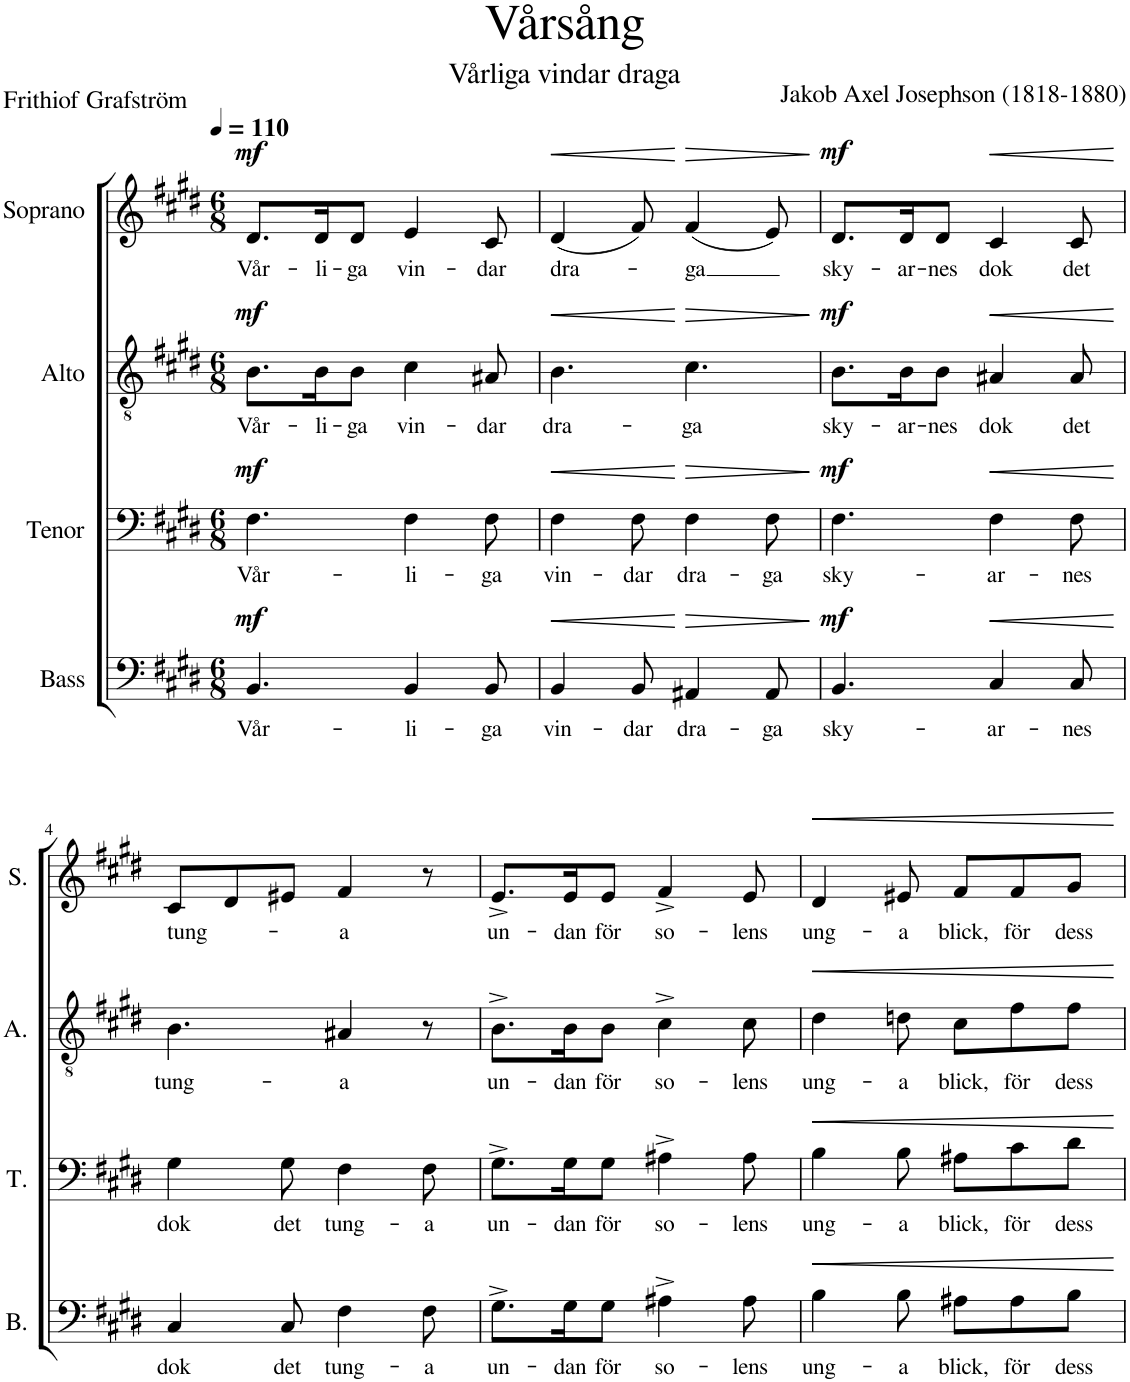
**kern	**text	**dynam	**kern	**text	**dynam	**kern	**text	**dynam	**kern	**text	**dynam
*part4	*part4	*part4	*part3	*part3	*part3	*part2	*part2	*part2	*part1	*part1	*part1
*staff4	*staff4	*staff4	*staff3	*staff3	*staff3	*staff2	*staff2	*staff2	*staff1	*staff1	*staff1
*I"Bass	*	*	*I"Tenor	*	*	*I"Alto	*	*	*I"Soprano	*	*
*I'B.	*	*	*I'T.	*	*	*I'A.	*	*	*I'S.	*	*
*clefF4	*	*	*clefF4	*	*	*clefGv2	*	*	*clefG2	*	*
*k[f#c#g#d#]	*	*	*k[f#c#g#d#]	*	*	*k[f#c#g#d#]	*	*	*k[f#c#g#d#]	*	*
*M6/8	*	*	*M6/8	*	*	*M6/8	*	*	*M6/8	*	*
*MM110	*	*	*MM110	*	*	*MM110	*	*	*MM110	*	*
=1	=1	=1	=1	=1	=1	=1	=1	=1	=1	=1	=1
!	!LO:LY:b	!LO:DY:a	!	!LO:LY:b	!LO:DY:a	!	!LO:LY:b	!LO:DY:a	!	!LO:LY:b	!LO:DY:a
4.BB/	Vår-	mf	4.F#\	Vår-	mf	8.B\L	Vår-	mf	8.d#/L	Vår-	mf
!	!	!	!	!	!	!	!LO:LY:b	!	!	!LO:LY:b	!
.	.	.	.	.	.	16B\K	-li-	.	16d#/K	-li-	.
!	!	!	!	!	!	!	!LO:LY:b	!	!	!LO:LY:b	!
.	.	.	.	.	.	8B\J	-ga	.	8d#/J	-ga	.
!	!LO:LY:b	!	!	!LO:LY:b	!	!	!LO:LY:b	!	!	!LO:LY:b	!
4BB/	-li-	.	4F#\	-li-	.	4c#\	vin-	.	4e/	vin-	.
!	!LO:LY:b	!	!	!LO:LY:b	!	!	!LO:LY:b	!	!	!LO:LY:b	!
8BB/	-ga	.	8F#\	-ga	.	8A#X/	-dar	.	8c#/	-dar	.
=2	=2	=2	=2	=2	=2	=2	=2	=2	=2	=2	=2
!	!LO:LY:b	!LO:HP:b	!	!LO:LY:b	!LO:HP:b	!	!LO:LY:b	!LO:HP:b	!	!LO:LY:b	!LO:HP:b
4BB/	vin-	<	4F#\	vin-	<	4.B\	dra-	<	(4d#/	dra-	<
!	!LO:LY:b	!	!	!LO:LY:b	!	!	!	!	!	!	!
8BB/	-dar	.	8F#\	-dar	.	.	.	.	8f#/)	.	.
!	!LO:LY:b	!LO:HP:n=1:b	!	!LO:LY:b	!LO:HP:n=1:b	!	!LO:LY:b	!LO:HP:n=1:b	!	!LO:LY:b	!LO:HP:n=1:b
4AA#X/	dra-	[ >	4F#\	dra-	[ >	4.c#\	-ga	[ >	(4f#/	-ga	[ >
!	!LO:LY:b	!	!	!LO:LY:b	!	!	!	!	!	!	!
8AA#/	-ga	.	8F#\	-ga	.	.	.	.	8e/)	.	.
.	.	]	.	.	]	.	.	]	.	.	]
=3	=3	=3	=3	=3	=3	=3	=3	=3	=3	=3	=3
!	!LO:LY:b	!LO:DY:a	!	!LO:LY:b	!LO:DY:a	!	!LO:LY:b	!LO:DY:a	!	!LO:LY:b	!LO:DY:a
4.BB/	sky-	mf	4.F#\	sky-	mf	8.B\L	sky-	mf	8.d#/L	sky-	mf
!	!	!	!	!	!	!	!LO:LY:b	!	!	!LO:LY:b	!
.	.	.	.	.	.	16B\K	-ar-	.	16d#/K	-ar-	.
!	!	!	!	!	!	!	!LO:LY:b	!	!	!LO:LY:b	!
.	.	.	.	.	.	8B\J	-nes	.	8d#/J	-nes	.
!	!LO:LY:b	!LO:HP:b	!	!LO:LY:b	!LO:HP:b	!	!LO:LY:b	!LO:HP:b	!	!LO:LY:b	!LO:HP:b
4C#/	-ar-	<	4F#\	-ar-	<	4A#X/	dok	<	4c#/	dok	<
!	!LO:LY:b	!	!	!LO:LY:b	!	!	!LO:LY:b	!	!	!LO:LY:b	!
8C#/	-nes	.	8F#\	-nes	.	8A#/	det	.	8c#/	det	.
.	.	[	.	.	[	.	.	[	.	.	[
!!LO:LB:g=z
=4	=4	=4	=4	=4	=4	=4	=4	=4	=4	=4	=4
!	!LO:LY:b	!	!	!LO:LY:b	!	!	!LO:LY:b	!	!	!LO:LY:b	!
4C#/	dok	.	4G#\	dok	.	4.B\	tung-	.	8c#/L	tung-	.
.	.	.	.	.	.	.	.	.	8d#/	.	.
!	!LO:LY:b	!	!	!LO:LY:b	!	!	!	!	!	!	!
8C#/	det	.	8G#\	det	.	.	.	.	8e#X/J	.	.
!	!LO:LY:b	!	!	!LO:LY:b	!	!	!LO:LY:b	!	!	!LO:LY:b	!
4F#\	tung-	.	4F#\	tung-	.	4A#X/	-a	.	4f#/	-a	.
!	!LO:LY:b	!	!	!LO:LY:b	!	!	!	!	!	!	!
8F#\	-a	.	8F#\	-a	.	8r	.	.	8r	.	.
=5	=5	=5	=5	=5	=5	=5	=5	=5	=5	=5	=5
!	!LO:LY:b	!	!	!LO:LY:b	!	!	!LO:LY:b	!	!	!LO:LY:b	!
8.G#^\L	un-	.	8.G#^\L	un-	.	8.B^\L	un-	.	8.e^/L	un-	.
!	!LO:LY:b	!	!	!LO:LY:b	!	!	!LO:LY:b	!	!	!LO:LY:b	!
16G#\K	-dan	.	16G#\K	-dan	.	16B\K	-dan	.	16e/K	-dan	.
!	!LO:LY:b	!	!	!LO:LY:b	!	!	!LO:LY:b	!	!	!LO:LY:b	!
8G#\J	för	.	8G#\J	för	.	8B\J	för	.	8e/J	för	.
!	!LO:LY:b	!	!	!LO:LY:b	!	!	!LO:LY:b	!	!	!LO:LY:b	!
4A#X^\	so-	.	4A#X^\	so-	.	4c#^\	so-	.	4f#^/	so-	.
!	!LO:LY:b	!	!	!LO:LY:b	!	!	!LO:LY:b	!	!	!LO:LY:b	!
8A#\	-lens	.	8A#\	-lens	.	8c#\	-lens	.	8e/	-lens	.
=6	=6	=6	=6	=6	=6	=6	=6	=6	=6	=6	=6
!	!LO:LY:b	!LO:HP:b	!	!LO:LY:b	!LO:HP:b	!	!LO:LY:b	!LO:HP:b	!	!LO:LY:b	!LO:HP:b
4B\	ung-	<	4B\	ung-	<	4d#\	ung-	<	4d#/	ung-	<
!	!LO:LY:b	!	!	!LO:LY:b	!	!	!LO:LY:b	!	!	!LO:LY:b	!
8B\	-a	.	8B\	-a	.	8dn\	-a	.	8e#X/	-a	.
!	!LO:LY:b	!	!	!LO:LY:b	!	!	!LO:LY:b	!	!	!LO:LY:b	!
8A#X\L	blick,	.	8A#X\L	blick,	.	8c#\L	blick,	.	8f#/L	blick,	.
!	!LO:LY:b	!	!	!LO:LY:b	!	!	!LO:LY:b	!	!	!LO:LY:b	!
8A#\	för	.	8c#\	för	.	8f#\	för	.	8f#/	för	.
!	!LO:LY:b	!	!	!LO:LY:b	!	!	!LO:LY:b	!	!	!LO:LY:b	!
8B\J	dess	.	8d#\J	dess	.	8f#\J	dess	.	8g#/J	dess	.
.	.	[	.	.	[	.	.	[	.	.	[
=	=	=	=	=	=	=	=	=	=	=	=
*-	*-	*-	*-	*-	*-	*-	*-	*-	*-	*-	*-
